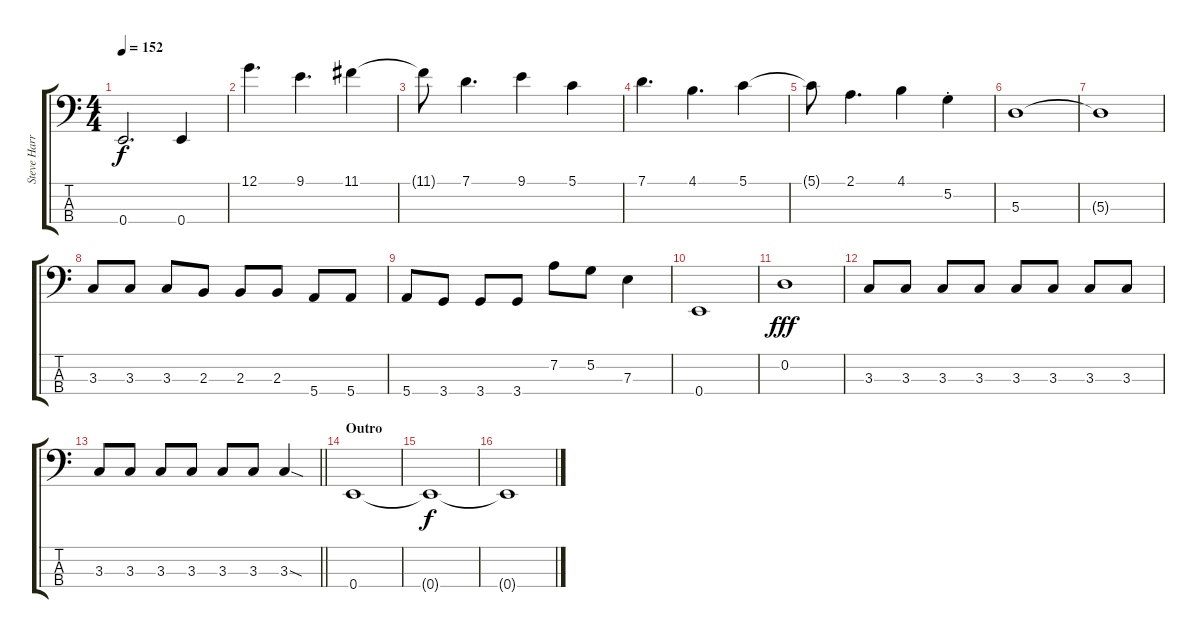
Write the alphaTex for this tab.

\track ("Steve Harris" "Steve Harr") {instrument electricbassfinger}
\staff {score tabs}
\tuning (G2 D2 A1 E1) {hide}
\ts (4 4)
\tempo 152
\clef f4
\ks c
0.4{t}.2{d dy f} 0.4.4 |
12.1.4{d} 9.1.4{d} 11.1.4 |
11.1{t}.8 7.1.4{d} 9.1.4 5.1.4 |
7.1.4{d} 4.1.4{d} 5.1.4 |
5.1{t}.8 2.1.4{d} 4.1.4 5.2{st}.4 |
5.3.1 |
5.3{t}.1 |
3.3.8 3.3.8 3.3.8 2.3.8 2.3.8 2.3.8 5.4.8 5.4.8 |
5.4.8 3.4.8 3.4.8 3.4.8 7.2.8 5.2.8 7.3.4 |
0.4.1 |
0.2.1{dy fff} |
3.3.8 3.3.8 3.3.8 3.3.8 3.3.8 3.3.8 3.3.8 3.3.8 |
\barLineRight lightlight
3.3.8 3.3.8 3.3.8 3.3.8 3.3.8 3.3.8 3.3{sod}.4 |
\section ("" "Outro")
0.4.1{volume 16} |
0.4{t}.1{dy f} |
0.4{t}.1
